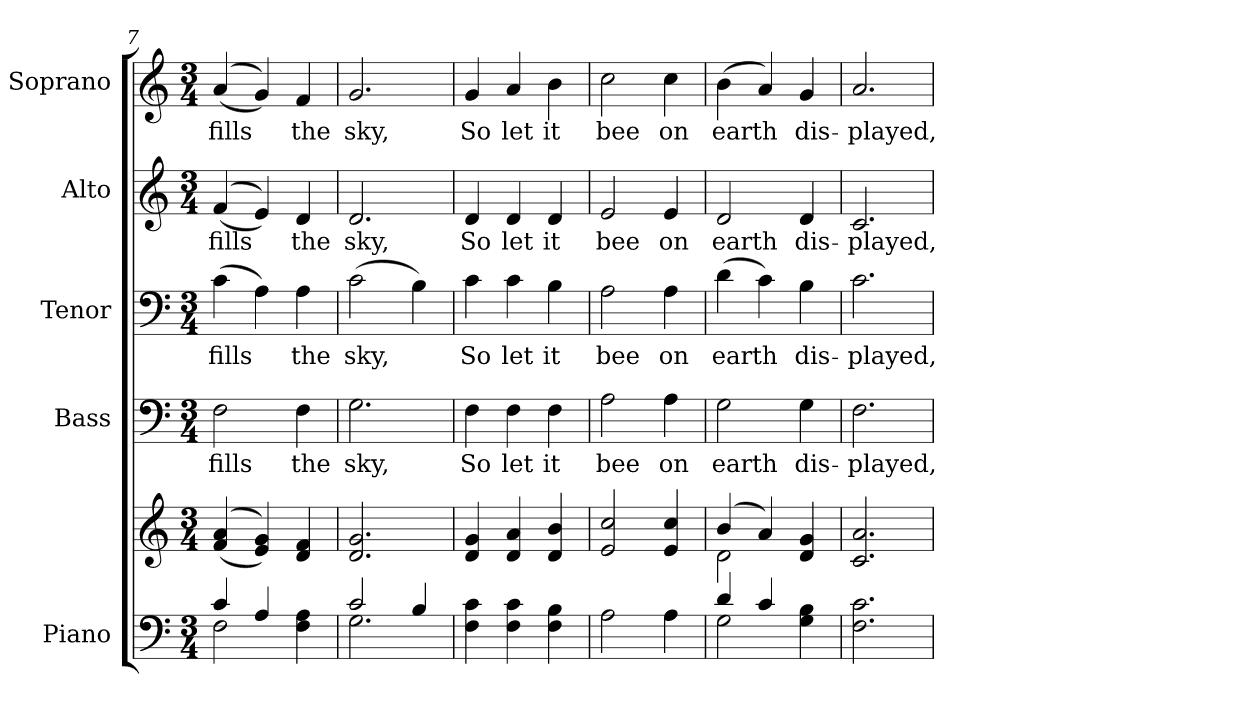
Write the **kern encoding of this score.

**kern	**kern	**kern	**text	**kern	**text	**kern	**text	**kern	**text
*part5	*part5	*part4	*part4	*part3	*part3	*part2	*part2	*part1	*part1
*staff6	*staff5	*staff4	*staff4	*staff3	*staff3	*staff2	*staff2	*staff1	*staff1
*I"Piano	*	*I"Bass	*	*I"Tenor	*	*I"Alto	*	*I"Soprano	*
*I'Pno.	*	*I'B.	*	*I'T.	*	*I'A.	*	*I'S.	*
!!LO:PB:g=z
*clefF4	*clefG2	*clefF4	*	*clefF4	*	*clefG2	*	*clefG2	*
*k[]	*k[]	*k[]	*	*k[]	*	*k[]	*	*k[]	*
*C:	*C:	*C:	*	*C:	*	*C:	*	*C:	*
*M3/4	*M3/4	*M3/4	*	*M3/4	*	*M3/4	*	*M3/4	*
=7	=7	=7	=7	=7	=7	=7	=7	=7	=7
*^	*	*	*	*	*	*	*	*	*
!	!	!	!	!LO:LY:b:color=#000000	!	!	!	!	!	!
!	!	!	!	!	!	!LO:LY:b:color=#000000	!	!	!	!
!	!	!	!	!	!	!	!	!LO:LY:b:color=#000000	!	!
!	!	!	!	!	!	!	!	!	!	!LO:LY:b:color=#000000
4ci/	2Fi\	((4fi/ 4ai	2Fi\	fills	(4ci\	fills	((4fi/	fills	((4ai/	fills
4Ai/	.	4ei/ 4gi))	.	.	4Ai\)	.	4ei/))	.	4gi/))	.
!	!	!	!	!LO:LY:b:color=#000000	!	!	!	!	!	!
!	!	!	!	!	!	!LO:LY:b:color=#000000	!	!	!	!
!	!	!	!	!	!	!	!	!LO:LY:b:color=#000000	!	!
!	!	!	!	!	!	!	!	!	!	!LO:LY:b:color=#000000
4Fi\ 4Ai	4ryy	4di/ 4fi	4Fi\	the	4Ai\	the	4di/	the	4fi/	the
=8	=8	=8	=8	=8	=8	=8	=8	=8	=8	=8
!	!	!	!	!LO:LY:b:color=#000000	!	!	!	!	!	!
!	!	!	!	!	!	!LO:LY:b:color=#000000	!	!	!	!
!	!	!	!	!	!	!	!	!LO:LY:b:color=#000000	!	!
!	!	!	!	!	!	!	!	!	!	!LO:LY:b:color=#000000
2ci/	2.Gi\	2.di/ 2.gi	2.Gi\	sky,	(2ci\	sky,	2.di/	sky,	2.gi/	sky,
4Bi/	.	.	.	.	4Bi\)	.	.	.	.	.
*v	*v	*	*	*	*	*	*	*	*	*
=9	=9	=9	=9	=9	=9	=9	=9	=9	=9
!	!	!	!LO:LY:b:color=#000000	!	!	!	!	!	!
!	!	!	!	!	!LO:LY:b:color=#000000	!	!	!	!
!	!	!	!	!	!	!	!LO:LY:b:color=#000000	!	!
!	!	!	!	!	!	!	!	!	!LO:LY:b:color=#000000
4Fi\ 4ci	4di/ 4gi	4Fi\	So	4ci\	So	4di/	So	4gi/	So
!	!	!	!LO:LY:b:color=#000000	!	!	!	!	!	!
!	!	!	!	!	!LO:LY:b:color=#000000	!	!	!	!
!	!	!	!	!	!	!	!LO:LY:b:color=#000000	!	!
!	!	!	!	!	!	!	!	!	!LO:LY:b:color=#000000
4Fi\ 4ci	4di/ 4ai	4Fi\	let	4ci\	let	4di/	let	4ai/	let
!	!	!	!LO:LY:b:color=#000000	!	!	!	!	!	!
!	!	!	!	!	!LO:LY:b:color=#000000	!	!	!	!
!	!	!	!	!	!	!	!LO:LY:b:color=#000000	!	!
!	!	!	!	!	!	!	!	!	!LO:LY:b:color=#000000
4Fi\ 4Bi	4di/ 4bi	4Fi\	it	4Bi\	it	4di/	it	4bi\	it
=10	=10	=10	=10	=10	=10	=10	=10	=10	=10
!	!	!	!LO:LY:b:color=#000000	!	!	!	!	!	!
!	!	!	!	!	!LO:LY:b:color=#000000	!	!	!	!
!	!	!	!	!	!	!	!LO:LY:b:color=#000000	!	!
!	!	!	!	!	!	!	!	!	!LO:LY:b:color=#000000
2Ai\	2ei/ 2cci	2Ai\	bee	2Ai\	bee	2ei/	bee	2cci\	bee
!	!	!	!LO:LY:b:color=#000000	!	!	!	!	!	!
!	!	!	!	!	!LO:LY:b:color=#000000	!	!	!	!
!	!	!	!	!	!	!	!LO:LY:b:color=#000000	!	!
!	!	!	!	!	!	!	!	!	!LO:LY:b:color=#000000
4Ai\	4ei/ 4cci	4Ai\	on	4Ai\	on	4ei/	on	4cci\	on
=11	=11	=11	=11	=11	=11	=11	=11	=11	=11
*^	*^	*	*	*	*	*	*	*	*
!	!	!	!	!	!LO:LY:b:color=#000000	!	!	!	!	!	!
!	!	!	!	!	!	!	!LO:LY:b:color=#000000	!	!	!	!
!	!	!	!	!	!	!	!	!	!LO:LY:b:color=#000000	!	!
!	!	!	!	!	!	!	!	!	!	!	!LO:LY:b:color=#000000
4di/	2Gi\	(4bi/	2di\	2Gi\	earth	(4di\	earth	2di/	earth	(4bi\	earth
4ci/	.	4ai/)	.	.	.	4ci\)	.	.	.	4ai/)	.
!	!	!	!	!	!LO:LY:b:color=#000000	!	!	!	!	!	!
!	!	!	!	!	!	!	!LO:LY:b:color=#000000	!	!	!	!
!	!	!	!	!	!	!	!	!	!LO:LY:b:color=#000000	!	!
!	!	!	!	!	!	!	!	!	!	!	!LO:LY:b:color=#000000
4Gi\ 4Bi	4ryy	4di/ 4gi	4ryy	4Gi\	dis-	4Bi\	dis-	4di/	dis-	4gi/	dis-
*v	*v	*	*	*	*	*	*	*	*	*	*
*	*v	*v	*	*	*	*	*	*	*	*
=12	=12	=12	=12	=12	=12	=12	=12	=12	=12
*^	*^	*	*	*	*	*	*	*	*
!	!	!	!	!	!LO:LY:b:color=#000000	!	!	!	!	!	!
*v	*v	*	*	*	*	*	*	*	*	*	*
*	*v	*v	*	*	*	*	*	*	*	*
*^	*^	*	*	*	*	*	*	*	*
!	!	!	!	!	!	!	!LO:LY:b:color=#000000	!	!	!	!
*v	*v	*	*	*	*	*	*	*	*	*	*
*	*v	*v	*	*	*	*	*	*	*	*
*^	*^	*	*	*	*	*	*	*	*
!	!	!	!	!	!	!	!	!	!LO:LY:b:color=#000000	!	!
*v	*v	*	*	*	*	*	*	*	*	*	*
*	*v	*v	*	*	*	*	*	*	*	*
*^	*^	*	*	*	*	*	*	*	*
!	!	!	!	!	!	!	!	!	!	!	!LO:LY:b:color=#000000
*v	*v	*	*	*	*	*	*	*	*	*	*
*	*v	*v	*	*	*	*	*	*	*	*
2.Fi\ 2.ci	2.ci/ 2.ai	2.Fi\	-played,	2.ci\	-played,	2.ci/	-played,	2.ai/	-played,
=	=	=	=	=	=	=	=	=	=
*-	*-	*-	*-	*-	*-	*-	*-	*-	*-
